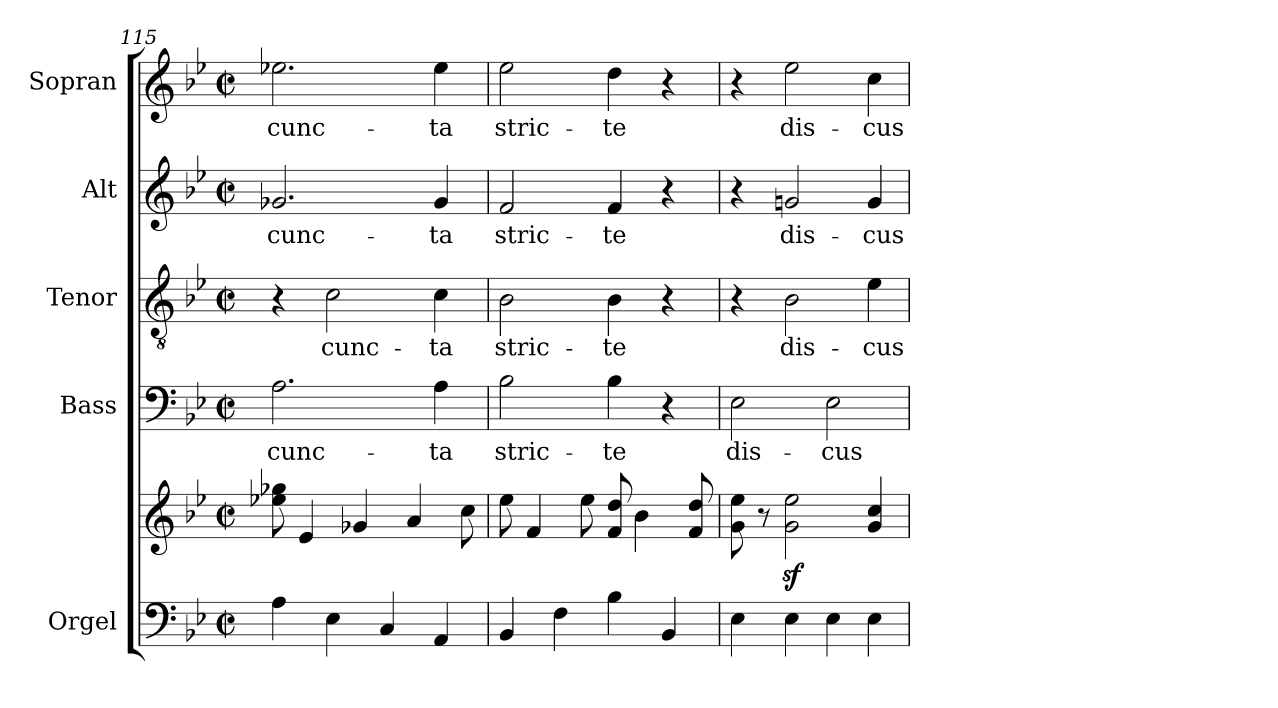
**kern	**kern	**kern	**text	**kern	**text	**kern	**text	**kern	**text
*part5	*part5	*part4	*part4	*part3	*part3	*part2	*part2	*part1	*part1
*staff6	*staff5	*staff4	*staff4	*staff3	*staff3	*staff2	*staff2	*staff1	*staff1
*I"Orgel	*	*I"Bass	*	*I"Tenor	*	*I"Alt	*	*I"Sopran	*
*I'Org.	*	*I'B.	*	*I'T.	*	*I'A.	*	*I'S.	*
*clefF4	*clefG2	*clefF4	*	*clefGv2	*	*clefG2	*	*clefG2	*
*k[b-e-]	*k[b-e-]	*k[b-e-]	*	*k[b-e-]	*	*k[b-e-]	*	*k[b-e-]	*
*B-:	*B-:	*B-:	*	*B-:	*	*B-:	*	*B-:	*
*M2/2	*M2/2	*M2/2	*	*M2/2	*	*M2/2	*	*M2/2	*
*met(c|)	*met(c|)	*met(c|)	*	*met(c|)	*	*met(c|)	*	*met(c|)	*
=115	=115	=115	=115	=115	=115	=115	=115	=115	=115
!	!	!	!LO:LY:b	!	!	!	!LO:LY:b	!	!LO:LY:b
4A\	8ee-X\ 8gg-X\	2.A\	cunc-	4r	.	2.g-X/	cunc-	2.ee-X\	cunc-
.	4e-/	.	.	.	.	.	.	.	.
!	!	!	!	!	!LO:LY:b	!	!	!	!
4E-\	.	.	.	2c\	cunc-	.	.	.	.
.	4g-X/	.	.	.	.	.	.	.	.
4C/	.	.	.	.	.	.	.	.	.
.	4a/	.	.	.	.	.	.	.	.
!	!	!	!LO:LY:b	!	!LO:LY:b	!	!LO:LY:b	!	!LO:LY:b
4AA/	.	4A\	-ta	4c\	-ta	4g-/	-ta	4ee-\	-ta
.	8cc\	.	.	.	.	.	.	.	.
=116	=116	=116	=116	=116	=116	=116	=116	=116	=116
!	!	!	!LO:LY:b	!	!LO:LY:b	!	!LO:LY:b	!	!LO:LY:b
4BB-/	8ee-\	2B-\	stric-	2B-\	stric-	2f/	stric-	2ee-\	stric-
.	4f/	.	.	.	.	.	.	.	.
4F\	.	.	.	.	.	.	.	.	.
.	8ee-\	.	.	.	.	.	.	.	.
!	!	!	!LO:LY:b	!	!LO:LY:b	!	!LO:LY:b	!	!LO:LY:b
4B-\	8f/ 8dd/	4B-\	-te	4B-\	-te	4f/	-te	4dd\	-te
.	4b-\	.	.	.	.	.	.	.	.
4BB-/	.	4r	.	4r	.	4r	.	4r	.
.	8f/ 8dd/	.	.	.	.	.	.	.	.
=117	=117	=117	=117	=117	=117	=117	=117	=117	=117
!	!	!	!LO:LY:b	!	!	!	!	!	!
4E-\	8g\ 8ee-\	2E-\	dis-	4r	.	4r	.	4r	.
.	8r	.	.	.	.	.	.	.	.
!	!	!	!	!	!LO:LY:b	!	!LO:LY:b	!	!LO:LY:b
4E-\	2g\z< 2ee-\z<	.	.	2B-\	dis-	2gn/	dis-	2ee-\	dis-
!	!	!	!LO:LY:b	!	!	!	!	!	!
4E-\	.	2E-\	-cus-	.	.	.	.	.	.
!	!	!	!	!	!LO:LY:b	!	!LO:LY:b	!	!LO:LY:b
4E-\	4g/ 4cc/	.	.	4e-\	-cus-	4g/	-cus-	4cc\	-cus-
=	=	=	=	=	=	=	=	=	=
*-	*-	*-	*-	*-	*-	*-	*-	*-	*-
